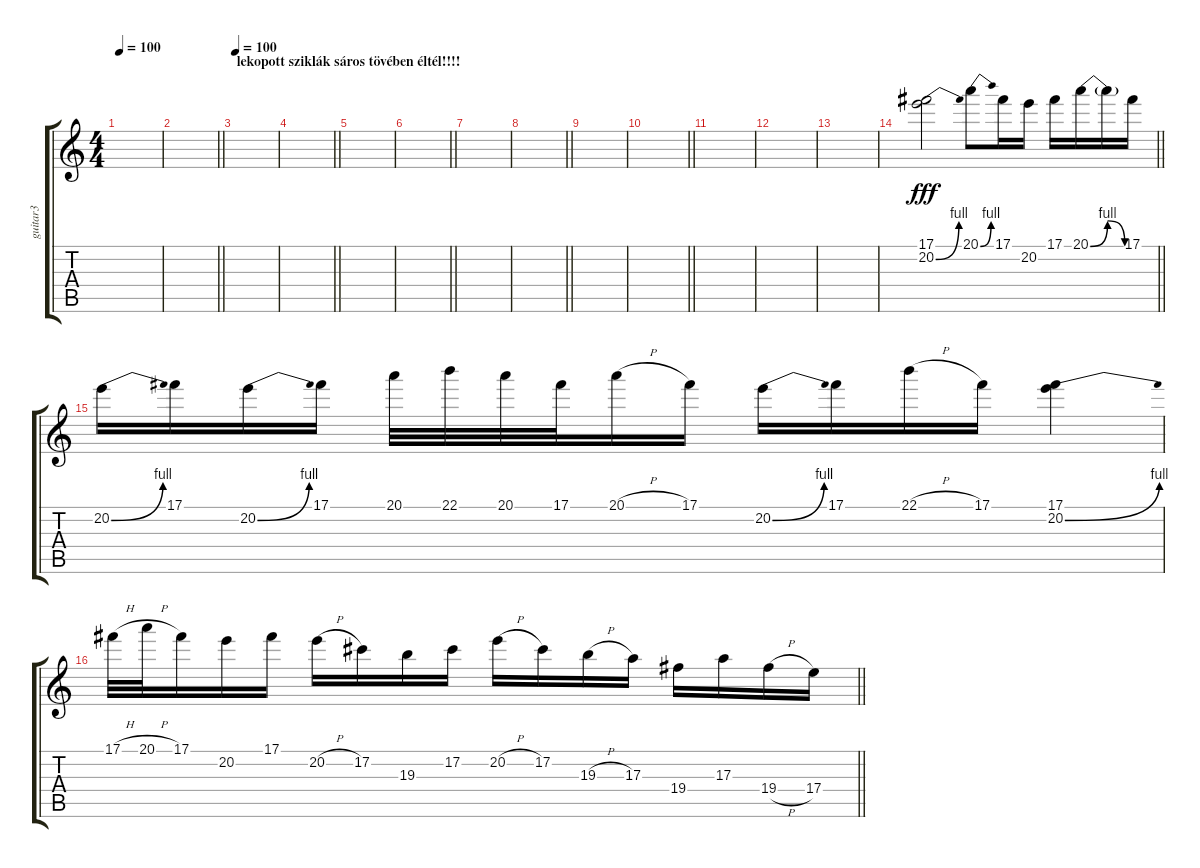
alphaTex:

\track ("guitar3" "guitar3") {instrument distortionguitar}
\staff {score tabs}
\tuning (Db4 Ab3 E3 B2 Gb2 B1) {hide}
\ts (4 4)
\tempo 100
\clef g2
\ks c
|
\barLineRight lightlight
|
\section ("" "lekopott sziklák sáros tövében éltél!!!!")
\tempo 100
|
\barLineRight lightlight
|
|
\barLineRight lightlight
|
\section ("" "")
|
\barLineRight lightlight
|
|
\barLineRight lightlight
|
|
|
|
\barLineRight lightlight
(17.1 20.2{be (bend 0 0 60 4)}).2{dy fff} 20.1{be (bend 0 0 60 4)}.8 17.1.16 20.2.16 17.1.16 20.1{be (bendrelease 0 0 30 4 30 4 60 0)}.16 20.1{t}.16 17.1.16 |
\section ("" "")
20.2{be (bend 0 0 60 4)}.16 17.1.16 20.2{be (bend 0 0 60 4)}.16 17.1.16 20.1.32 22.1.32 20.1.32 17.1.32 20.1{h}.16 17.1.16 20.2{be (bend 0 0 60 4)}.16 17.1.16 22.1{h}.16 17.1.16 (17.1 20.2{be (bend 0 0 60 4)}).4 |
\barLineRight lightlight
17.1{h}.32 20.1{h}.32 17.1.16 20.2.16 17.1.16 20.2{h}.16 17.2.16 19.3.16 17.2.16 20.2{h}.16 17.2.16 19.3{h}.16 17.3.16 19.4.16 17.3.16 19.4{h}.16 17.4.16
